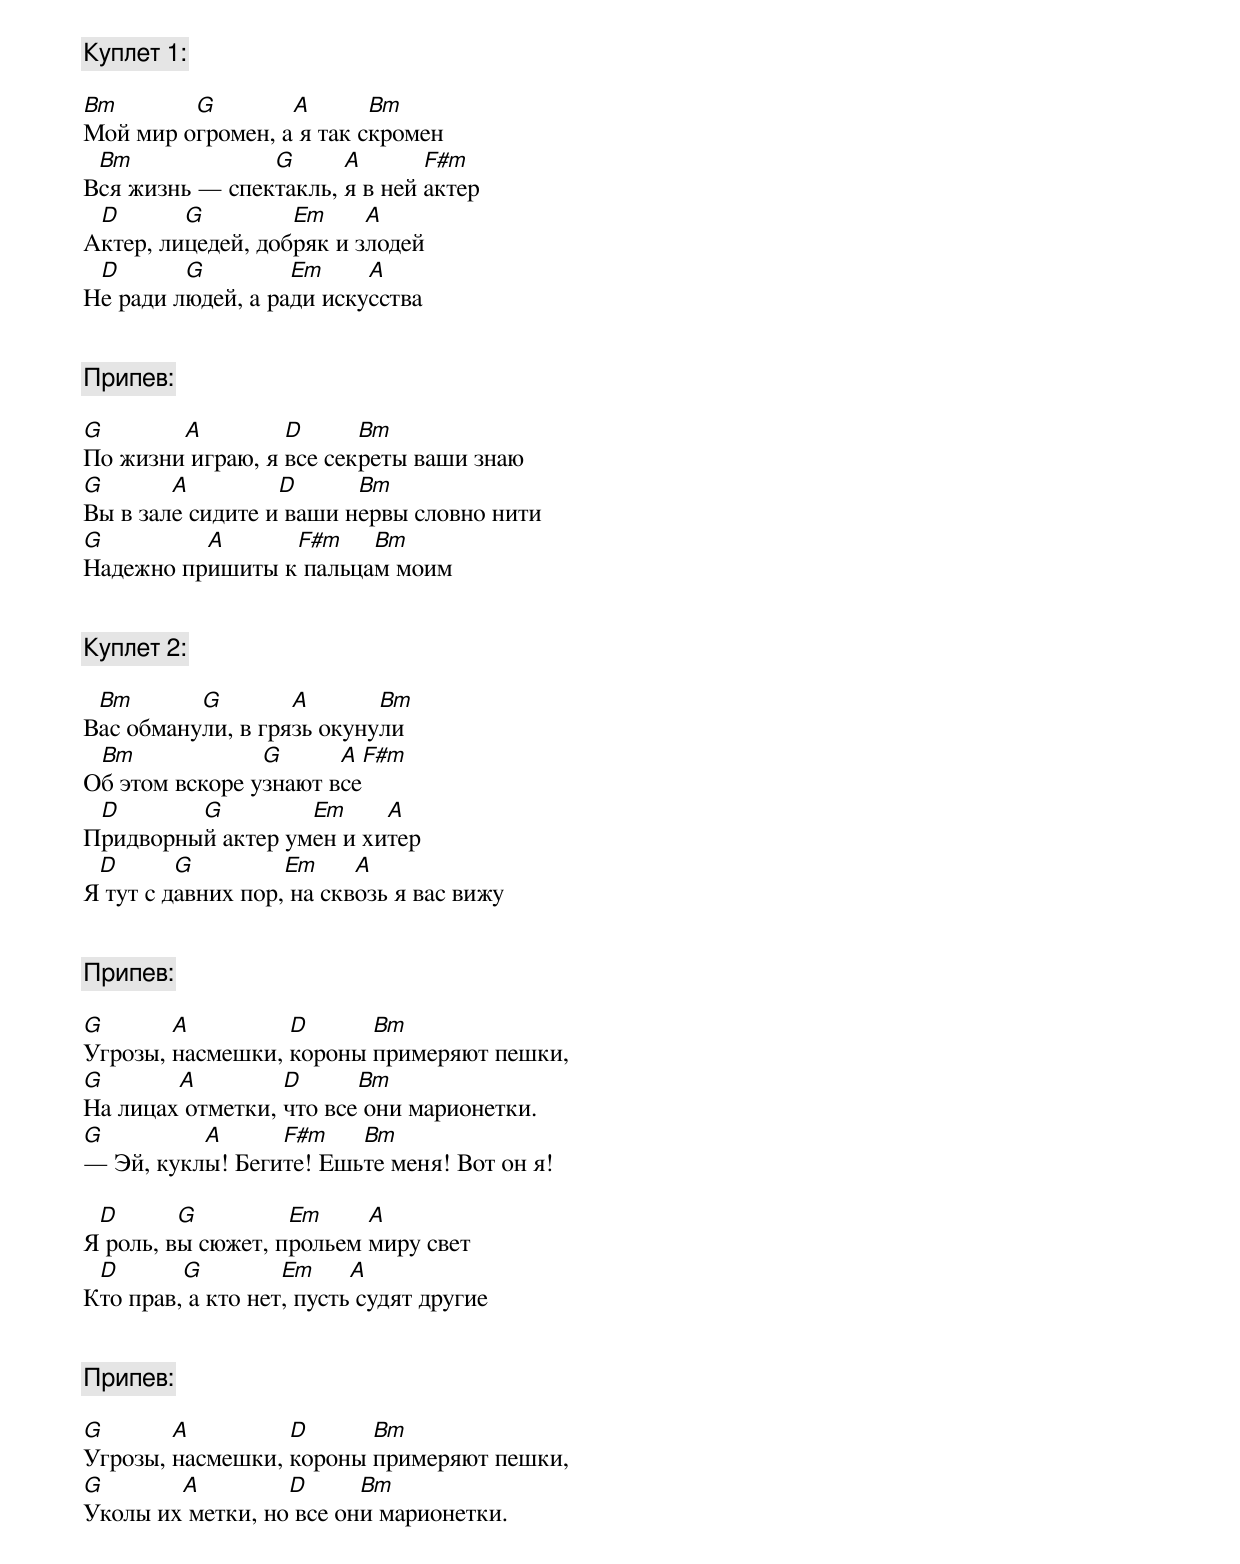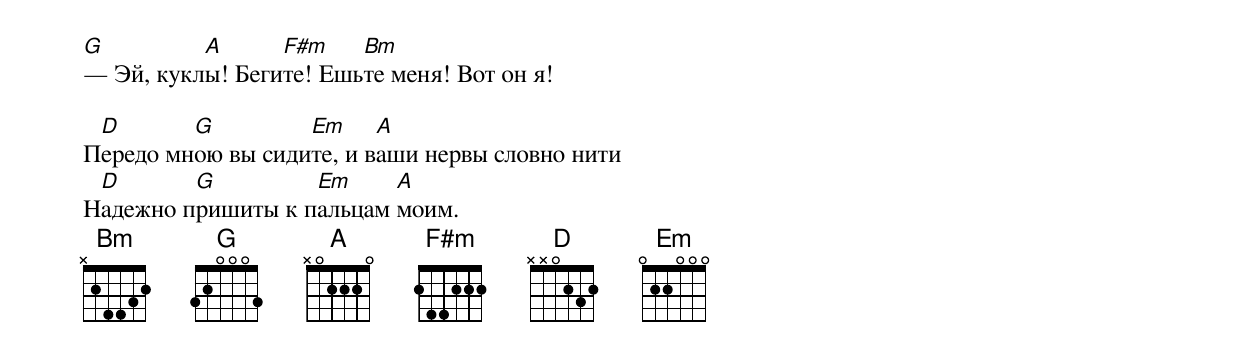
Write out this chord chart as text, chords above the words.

[Куплет 1:]

Bm       G        A       Bm
Мой мир огромен, а я так скромен
 Bm             G      A       F#m
Вся жизнь — спектакль, я в ней актер
 D       G         Em     A
Актер, лицедей, добряк и злодей
 D       G         Em     A
Не ради людей, а ради искусства


[Припев:]

G       A         D      Bm
По жизни играю, я все секреты ваши знаю
G       A         D      Bm
Вы в зале сидите и ваши нервы словно нити
G         A      F#m    Bm
Надежно пришиты к пальцам моим


[Куплет 2:]

 Bm       G        A       Bm
Вас обманули, в грязь окунули
 Bm             G      A  F#m
Об этом вскоре узнают все
 D       G         Em     A
Придворный актер умен и хитер
 D       G         Em     A
Я тут с давних пор, на сквозь я вас вижу


[Припев:]

G       A         D      Bm
Угрозы, насмешки, короны примеряют пешки,
G       A         D      Bm
На лицах отметки, что все они марионетки.
G         A      F#m    Bm
— Эй, куклы! Бегите! Ешьте меня! Вот он я!

 D       G         Em     A
Я роль, вы сюжет, прольем миру свет
 D       G         Em     A
Кто прав, а кто нет, пусть судят другие


[Припев:]

G       A         D      Bm
Угрозы, насмешки, короны примеряют пешки,
G       A         D      Bm
Уколы их метки, но все они марионетки.
G         A      F#m    Bm
— Эй, куклы! Бегите! Ешьте меня! Вот он я!

 D       G         Em     A
Передо мною вы сидите, и ваши нервы словно нити
 D       G         Em     A
Надежно пришиты к пальцам моим.
